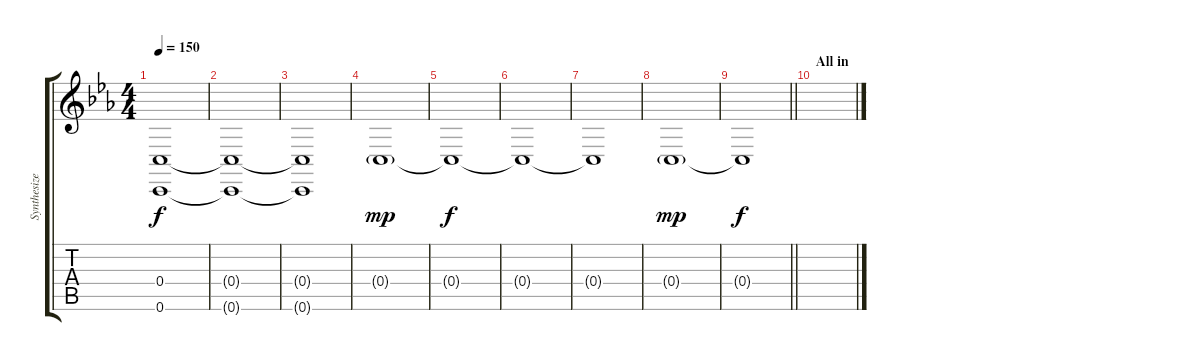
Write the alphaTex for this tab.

\track ("Synthesizer" "Synthesize") {instrument vibraphone}
\staff {score tabs}
\tuning (D4 A3 F3 C3 G2 C2) {hide}
\ts (4 4)
\tempo 150
\clef g2
\ks cminor
(0.4{t} 0.6{t}).1{dy f} |
(0.4{t} 0.6{t}).1 |
(0.4{t} 0.6{t}).1 |
0.4{g}.1{dy mp} |
0.4{t}.1{dy f} |
0.4{t}.1 |
0.4{t}.1 |
0.4{g}.1{dy mp} |
\barLineRight lightlight
0.4{t}.1{dy f} |
\section ("" "All in")
